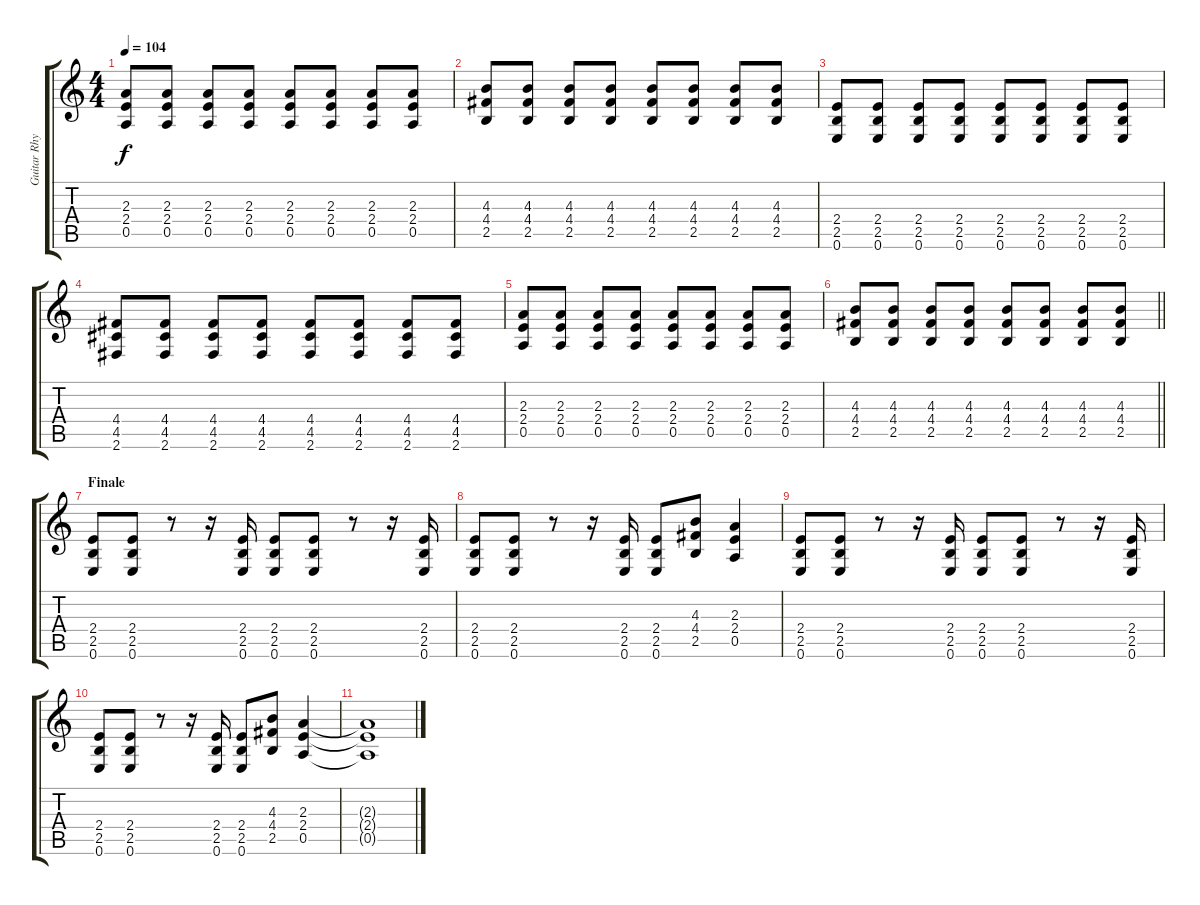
\track ("Guitar Rhythm" "Guitar Rhy") {instrument overdrivenguitar}
\staff {score tabs}
\tuning (E4 B3 G3 D3 A2 E2) {hide}
\ts (4 4)
\tempo 104
\clef g2
\ks c
(2.3 2.4 0.5).8{dy f} (2.3 2.4 0.5).8 (2.3 2.4 0.5).8 (2.3 2.4 0.5).8 (2.3 2.4 0.5).8 (2.3 2.4 0.5).8 (2.3 2.4 0.5).8 (2.3 2.4 0.5).8 |
(4.3 4.4 2.5).8 (4.3 4.4 2.5).8 (4.3 4.4 2.5).8 (4.3 4.4 2.5).8 (4.3 4.4 2.5).8 (4.3 4.4 2.5).8 (4.3 4.4 2.5).8 (4.3 4.4 2.5).8 |
(2.4 2.5 0.6).8 (2.4 2.5 0.6).8 (2.4 2.5 0.6).8 (2.4 2.5 0.6).8 (2.4 2.5 0.6).8 (2.4 2.5 0.6).8 (2.4 2.5 0.6).8 (2.4 2.5 0.6).8 |
(4.4 4.5 2.6).8 (4.4 4.5 2.6).8 (4.4 4.5 2.6).8 (4.4 4.5 2.6).8 (4.4 4.5 2.6).8 (4.4 4.5 2.6).8 (4.4 4.5 2.6).8 (4.4 4.5 2.6).8 |
(2.3 2.4 0.5).8 (2.3 2.4 0.5).8 (2.3 2.4 0.5).8 (2.3 2.4 0.5).8 (2.3 2.4 0.5).8 (2.3 2.4 0.5).8 (2.3 2.4 0.5).8 (2.3 2.4 0.5).8 |
\barLineRight lightlight
(4.3 4.4 2.5).8 (4.3 4.4 2.5).8 (4.3 4.4 2.5).8 (4.3 4.4 2.5).8 (4.3 4.4 2.5).8 (4.3 4.4 2.5).8 (4.3 4.4 2.5).8 (4.3 4.4 2.5).8 |
\section ("" "Finale")
(2.4 2.5 0.6).8 (2.4 2.5 0.6).8 r.8 r.16 (2.4 2.5 0.6).16 (2.4 2.5 0.6).8 (2.4 2.5 0.6).8 r.8 r.16 (2.4 2.5 0.6).16 |
(2.4 2.5 0.6).8 (2.4 2.5 0.6).8 r.8 r.16 (2.4 2.5 0.6).16 (2.4 2.5 0.6).8 (4.3 4.4 2.5).8 (2.3 2.4 0.5).4 |
(2.4 2.5 0.6).8 (2.4 2.5 0.6).8 r.8 r.16 (2.4 2.5 0.6).16 (2.4 2.5 0.6).8 (2.4 2.5 0.6).8 r.8 r.16 (2.4 2.5 0.6).16 |
(2.4 2.5 0.6).8 (2.4 2.5 0.6).8 r.8 r.16 (2.4 2.5 0.6).16 (2.4 2.5 0.6).8 (4.3 4.4 2.5).8 (2.3 2.4 0.5).4 |
(2.3{t} 2.4{t} 0.5{t}).1
